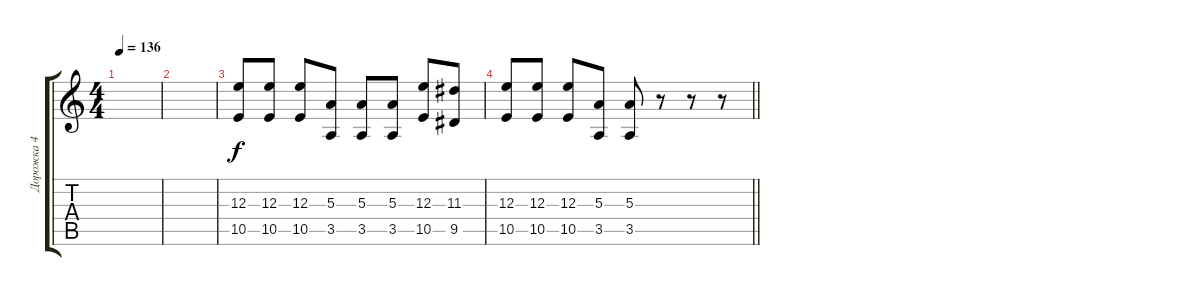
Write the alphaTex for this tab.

\track ("Дорожка 4" "Дорожка 4") {instrument electricguitarclean}
\staff {score tabs}
\tuning (Db4 Ab3 E3 B2 Gb2 B1) {hide}
\ts (4 4)
\tempo 136
\clef g2
\ks c
|
|
(12.3 10.5).8 (12.3 10.5).8 (12.3 10.5).8 (5.3 3.5).8 (5.3 3.5).8 (5.3 3.5).8 (12.3 10.5).8 (11.3 9.5).8 |
\barLineRight lightlight
(12.3 10.5).8 (12.3 10.5).8 (12.3 10.5).8 (5.3 3.5).8 (5.3 3.5).8 r.8 r.8 r.8
